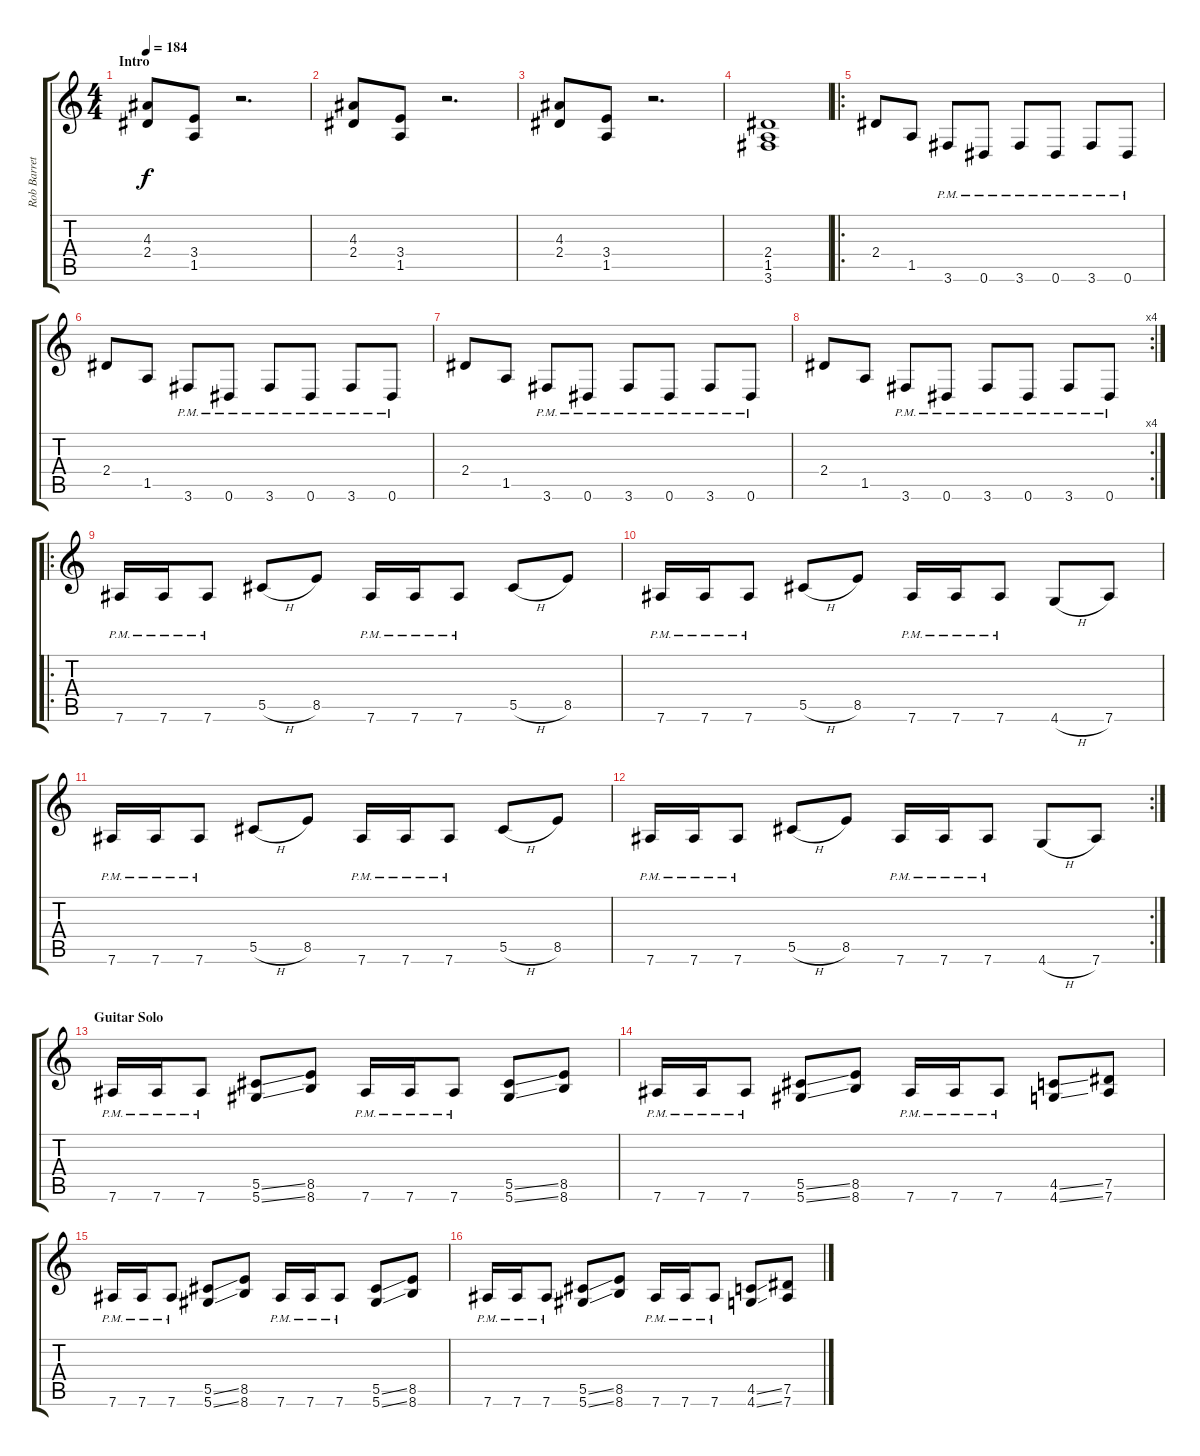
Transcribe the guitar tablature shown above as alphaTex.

\track ("Rob Barrett" "Rob Barret") {instrument distortionguitar}
\staff {score tabs}
\tuning (Eb4 Bb3 Gb3 Db3 Ab2 Eb2) {hide}
\ts (4 4)
\section ("" "Intro")
\tempo 184
\clef g2
\ks c
(4.3 2.4).8{dy f instrument distortionguitar} (3.4 1.5).8 r.2{d} |
(4.3 2.4).8 (3.4 1.5).8 r.2{d} |
(4.3 2.4).8 (3.4 1.5).8 r.2{d} |
(2.4 1.5 3.6).1 |
\ro
2.4.8 1.5.8 3.6{pm}.8 0.6{pm}.8 3.6{pm}.8 0.6{pm}.8 3.6{pm}.8 0.6{pm}.8 |
2.4.8 1.5.8 3.6{pm}.8 0.6{pm}.8 3.6{pm}.8 0.6{pm}.8 3.6{pm}.8 0.6{pm}.8 |
2.4.8 1.5.8 3.6{pm}.8 0.6{pm}.8 3.6{pm}.8 0.6{pm}.8 3.6{pm}.8 0.6{pm}.8 |
\rc 4
2.4.8 1.5.8 3.6{pm}.8 0.6{pm}.8 3.6{pm}.8 0.6{pm}.8 3.6{pm}.8 0.6{pm}.8 |
\ro
7.6{pm}.16 7.6{pm}.16 7.6{pm}.8 5.5{h}.8 8.5.8 7.6{pm}.16 7.6{pm}.16 7.6{pm}.8 5.5{h}.8 8.5.8 |
7.6{pm}.16 7.6{pm}.16 7.6{pm}.8 5.5{h}.8 8.5.8 7.6{pm}.16 7.6{pm}.16 7.6{pm}.8 4.6{h}.8 7.6.8 |
7.6{pm}.16 7.6{pm}.16 7.6{pm}.8 5.5{h}.8 8.5.8 7.6{pm}.16 7.6{pm}.16 7.6{pm}.8 5.5{h}.8 8.5.8 |
\rc 2
7.6{pm}.16 7.6{pm}.16 7.6{pm}.8 5.5{h}.8 8.5.8 7.6{pm}.16 7.6{pm}.16 7.6{pm}.8 4.6{h}.8 7.6.8 |
\section ("" "Guitar Solo")
7.6{pm}.16 7.6{pm}.16 7.6{pm}.8 (5.5{ss} 5.6{ss}).8 (8.5 8.6).8 7.6{pm}.16 7.6{pm}.16 7.6{pm}.8 (5.5{ss} 5.6{ss}).8 (8.5 8.6).8 |
7.6{pm}.16 7.6{pm}.16 7.6{pm}.8 (5.5{ss} 5.6{ss}).8 (8.5 8.6).8 7.6{pm}.16 7.6{pm}.16 7.6{pm}.8 (4.5{ss} 4.6{ss}).8 (7.5 7.6).8 |
7.6{pm}.16 7.6{pm}.16 7.6{pm}.8 (5.5{ss} 5.6{ss}).8 (8.5 8.6).8 7.6{pm}.16 7.6{pm}.16 7.6{pm}.8 (5.5{ss} 5.6{ss}).8 (8.5 8.6).8 |
7.6{pm}.16 7.6{pm}.16 7.6{pm}.8 (5.5{ss} 5.6{ss}).8 (8.5 8.6).8 7.6{pm}.16 7.6{pm}.16 7.6{pm}.8 (4.5{ss} 4.6{ss}).8 (7.5 7.6).8
